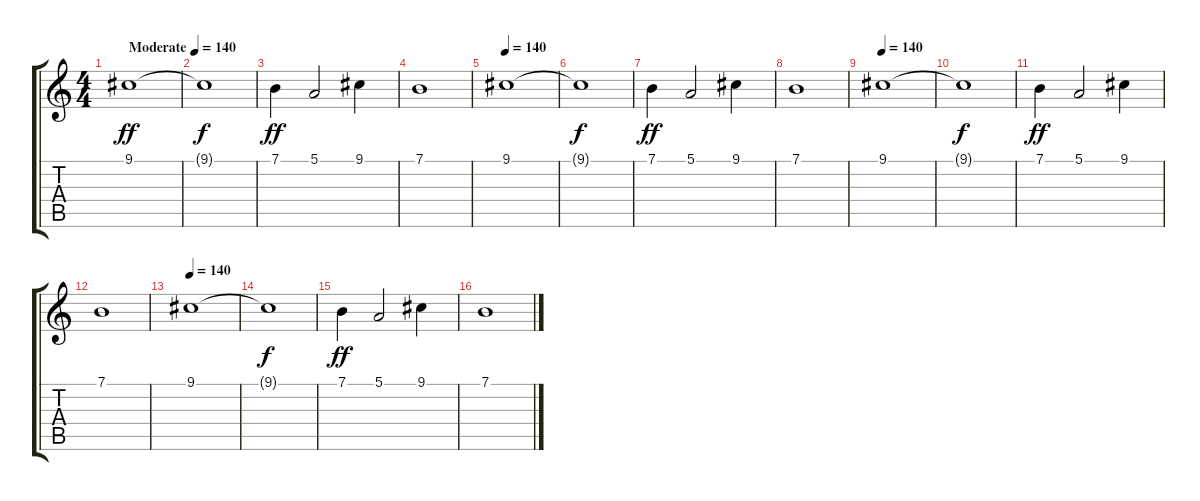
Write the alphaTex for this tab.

\track "" {instrument stringensemble1}
\staff {score tabs}
\tuning (E4 B3 G3 D3 A2 E2) {hide}
\ts (4 4)
\tempo (140 "Moderate")
\clef g2
\ks c
9.1.1{dy ff instrument stringensemble1} |
9.1{t}.1{dy f} |
7.1.4{dy ff} 5.1.2 9.1.4 |
7.1.1 |
\tempo 140
9.1.1 |
9.1{t}.1{dy f} |
7.1.4{dy ff} 5.1.2 9.1.4 |
7.1.1 |
\tempo 140
9.1.1 |
9.1{t}.1{dy f} |
7.1.4{dy ff} 5.1.2 9.1.4 |
7.1.1 |
\tempo 140
9.1.1 |
9.1{t}.1{dy f} |
7.1.4{dy ff} 5.1.2 9.1.4 |
7.1.1
